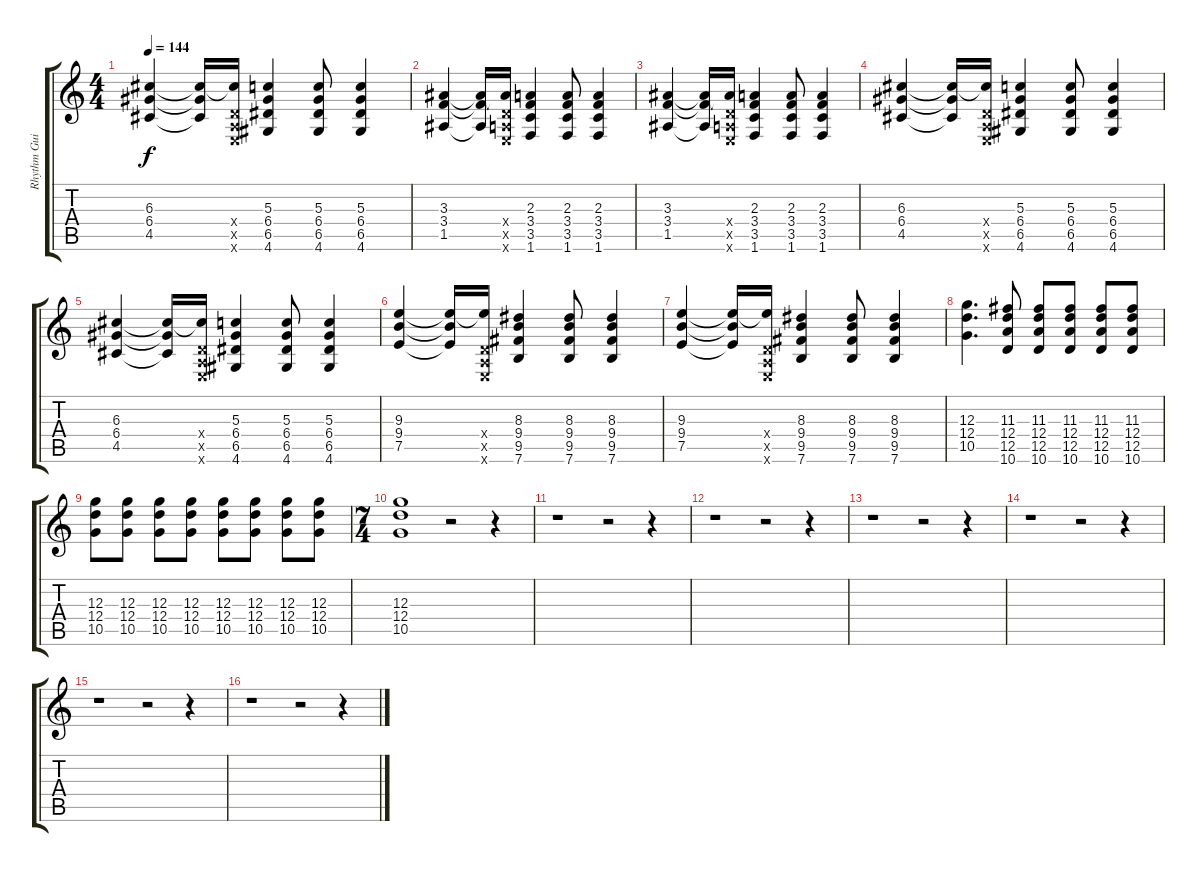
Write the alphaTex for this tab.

\track ("Rhythm Guitar 2" "Rhythm Gui") {instrument overdrivenguitar}
\staff {score tabs}
\tuning (E4 B3 G3 D3 A2 E2) {hide}
\ts (4 4)
\tempo 144
\clef g2
\ks c
(6.3 6.4 4.5).4{dy f} (6.3{t} 6.4{t} 4.5{t}).16 (6.3{t} 0.4{x} 0.5{x} 0.6{x}).16 (5.3 6.4 6.5 4.6).4 (5.3 6.4 6.5 4.6).8 (5.3 6.4 6.5 4.6).4 |
(3.3 3.4 1.5).4 (3.3{t} 3.4{t} 1.5{t}).16 (3.3{t} 0.4{x} 0.5{x} 0.6{x}).16 (2.3 3.4 3.5 1.6).4 (2.3 3.4 3.5 1.6).8 (2.3 3.4 3.5 1.6).4 |
(3.3 3.4 1.5).4 (3.3{t} 3.4{t} 1.5{t}).16 (3.3{t} 0.4{x} 0.5{x} 0.6{x}).16 (2.3 3.4 3.5 1.6).4 (2.3 3.4 3.5 1.6).8 (2.3 3.4 3.5 1.6).4 |
(6.3 6.4 4.5).4 (6.3{t} 6.4{t} 4.5{t}).16 (6.3{t} 0.4{x} 0.5{x} 0.6{x}).16 (5.3 6.4 6.5 4.6).4 (5.3 6.4 6.5 4.6).8 (5.3 6.4 6.5 4.6).4 |
(6.3 6.4 4.5).4 (6.3{t} 6.4{t} 4.5{t}).16 (6.3{t} 0.4{x} 0.5{x} 0.6{x}).16 (5.3 6.4 6.5 4.6).4 (5.3 6.4 6.5 4.6).8 (5.3 6.4 6.5 4.6).4 |
(9.3 9.4 7.5).4 (9.3{t} 9.4{t} 7.5{t}).16 (9.3{t} 0.4{x} 0.5{x} 0.6{x}).16 (8.3 9.4 9.5 7.6).4 (8.3 9.4 9.5 7.6).8 (8.3 9.4 9.5 7.6).4 |
(9.3 9.4 7.5).4 (9.3{t} 9.4{t} 7.5{t}).16 (9.3{t} 0.4{x} 0.5{x} 0.6{x}).16 (8.3 9.4 9.5 7.6).4 (8.3 9.4 9.5 7.6).8 (8.3 9.4 9.5 7.6).4 |
(12.3 12.4 10.5).4{d} (11.3 12.4 12.5 10.6).8 (11.3 12.4 12.5 10.6).8 (11.3 12.4 12.5 10.6).8 (11.3 12.4 12.5 10.6).8 (11.3 12.4 12.5 10.6).8 |
(12.3 12.4 10.5).8 (12.3 12.4 10.5).8 (12.3 12.4 10.5).8 (12.3 12.4 10.5).8 (12.3 12.4 10.5).8 (12.3 12.4 10.5).8 (12.3 12.4 10.5).8 (12.3 12.4 10.5).8 |
\ts (7 4)
(12.3 12.4 10.5).1 r.2 r.4 |
r.1 r.2 r.4 |
r.1 r.2 r.4 |
r.1 r.2 r.4 |
r.1 r.2 r.4 |
r.1 r.2 r.4 |
r.1 r.2 r.4
